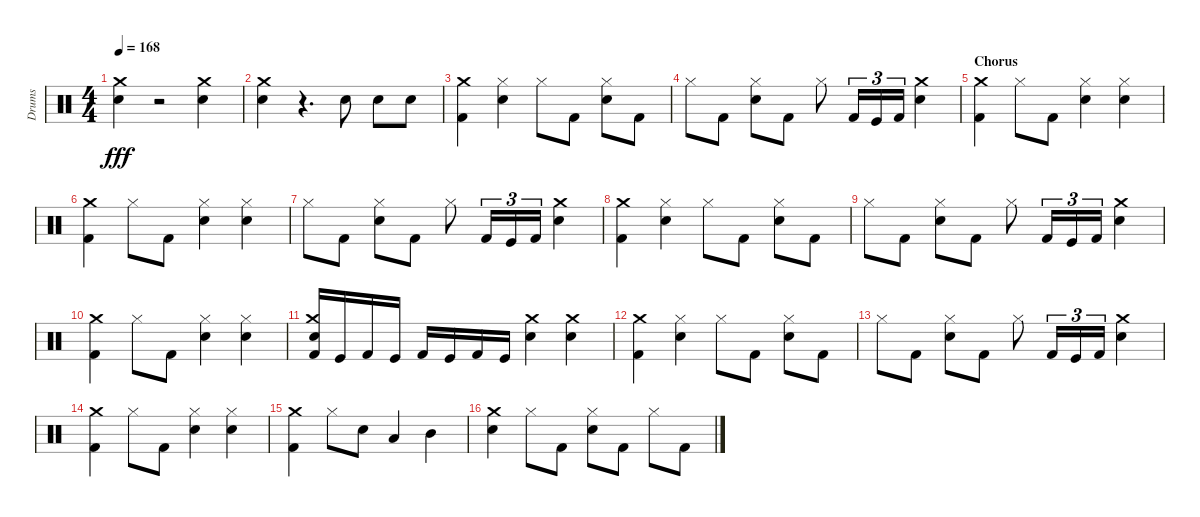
\track ("Drums" "Drums") {instrument percussion}
\staff {score}
\articulation defaults
\ts (4 4)
\tempo 168
\clef neutral
\ks c
("Snare (hit) 2" "Crash medium (hit)").4{dy fff} r.2 ("Crash medium (hit)" "Snare (hit) 2").4 |
("Snare (hit) 2" "Crash medium (hit)").4 r.4{d} "Snare (hit) 2".8 "Snare (hit) 2".8 "Snare (hit) 2".8 |
("Kick (hit) 2" "Crash medium (hit)").4 ("Hi-Hat (closed)" "Snare (hit) 2").4 "Hi-Hat (closed)".8 "Kick (hit) 2".8 ("Snare (hit) 2" "Hi-Hat (closed)").8 "Kick (hit) 2".8 |
"Hi-Hat (closed)".8 "Kick (hit) 2".8 ("Snare (hit) 2" "Hi-Hat (closed)").8 "Kick (hit) 2".8 "Hi-Hat (closed)".8 "Kick (hit) 2".16{tu (3 2)} "Kick (hit)".16{tu (3 2)} "Kick (hit) 2".16{tu (3 2)} ("Crash medium (hit)" "Snare (hit) 2").4 |
\section ("" "Chorus")
("Kick (hit) 2" "Crash medium (hit)").4 "Hi-Hat (closed)".8 "Kick (hit) 2".8 ("Snare (hit) 2" "Hi-Hat (closed)").4 ("Hi-Hat (closed)" "Snare (hit) 2").4 |
("Kick (hit) 2" "Crash medium (hit)").4 "Hi-Hat (closed)".8 "Kick (hit) 2".8 ("Snare (hit) 2" "Hi-Hat (closed)").4 ("Hi-Hat (closed)" "Snare (hit) 2").4 |
"Hi-Hat (closed)".8 "Kick (hit) 2".8 ("Snare (hit) 2" "Hi-Hat (closed)").8 "Kick (hit) 2".8 "Hi-Hat (closed)".8 "Kick (hit) 2".16{tu (3 2)} "Kick (hit)".16{tu (3 2)} "Kick (hit) 2".16{tu (3 2)} ("Crash medium (hit)" "Snare (hit) 2").4 |
("Kick (hit) 2" "Crash medium (hit)").4 ("Hi-Hat (closed)" "Snare (hit) 2").4 "Hi-Hat (closed)".8 "Kick (hit) 2".8 ("Snare (hit) 2" "Hi-Hat (closed)").8 "Kick (hit) 2".8 |
"Hi-Hat (closed)".8 "Kick (hit) 2".8 ("Snare (hit) 2" "Hi-Hat (closed)").8 "Kick (hit) 2".8 "Hi-Hat (closed)".8 "Kick (hit) 2".16{tu (3 2)} "Kick (hit)".16{tu (3 2)} "Kick (hit) 2".16{tu (3 2)} ("Crash medium (hit)" "Snare (hit) 2").4 |
("Kick (hit) 2" "Crash medium (hit)").4 "Hi-Hat (closed)".8 "Kick (hit) 2".8 ("Snare (hit) 2" "Hi-Hat (closed)").4 ("Hi-Hat (closed)" "Snare (hit) 2").4 |
("Kick (hit) 2" "Snare (hit) 2" "Crash medium (hit)").16 "Kick (hit)".16 "Kick (hit) 2".16 "Kick (hit)".16 "Kick (hit) 2".16 "Kick (hit)".16 "Kick (hit) 2".16 "Kick (hit)".16 ("Crash medium (hit)" "Snare (hit) 2").4 ("Crash medium (hit)" "Snare (hit) 2").4 |
("Kick (hit) 2" "Crash medium (hit)").4 ("Hi-Hat (closed)" "Snare (hit) 2").4 "Hi-Hat (closed)".8 "Kick (hit) 2".8 ("Snare (hit) 2" "Hi-Hat (closed)").8 "Kick (hit) 2".8 |
"Hi-Hat (closed)".8 "Kick (hit) 2".8 ("Snare (hit) 2" "Hi-Hat (closed)").8 "Kick (hit) 2".8 "Hi-Hat (closed)".8 "Kick (hit) 2".16{tu (3 2)} "Kick (hit)".16{tu (3 2)} "Kick (hit) 2".16{tu (3 2)} ("Crash medium (hit)" "Snare (hit) 2").4 |
("Kick (hit) 2" "Crash medium (hit)").4 "Hi-Hat (closed)".8 "Kick (hit) 2".8 ("Snare (hit) 2" "Hi-Hat (closed)").4 ("Hi-Hat (closed)" "Snare (hit) 2").4 |
("Kick (hit) 2" "Crash medium (hit)").4 "Hi-Hat (closed)".8 "Snare (hit) 2".8 "Low Tom (hit)".4 "Mid Tom (hit)".4 |
("Snare (hit) 2" "Crash medium (hit)").4 "Hi-Hat (closed)".8 "Kick (hit) 2".8 ("Snare (hit) 2" "Hi-Hat (closed)").8 "Kick (hit) 2".8 "Hi-Hat (closed)".8 "Kick (hit) 2".8
